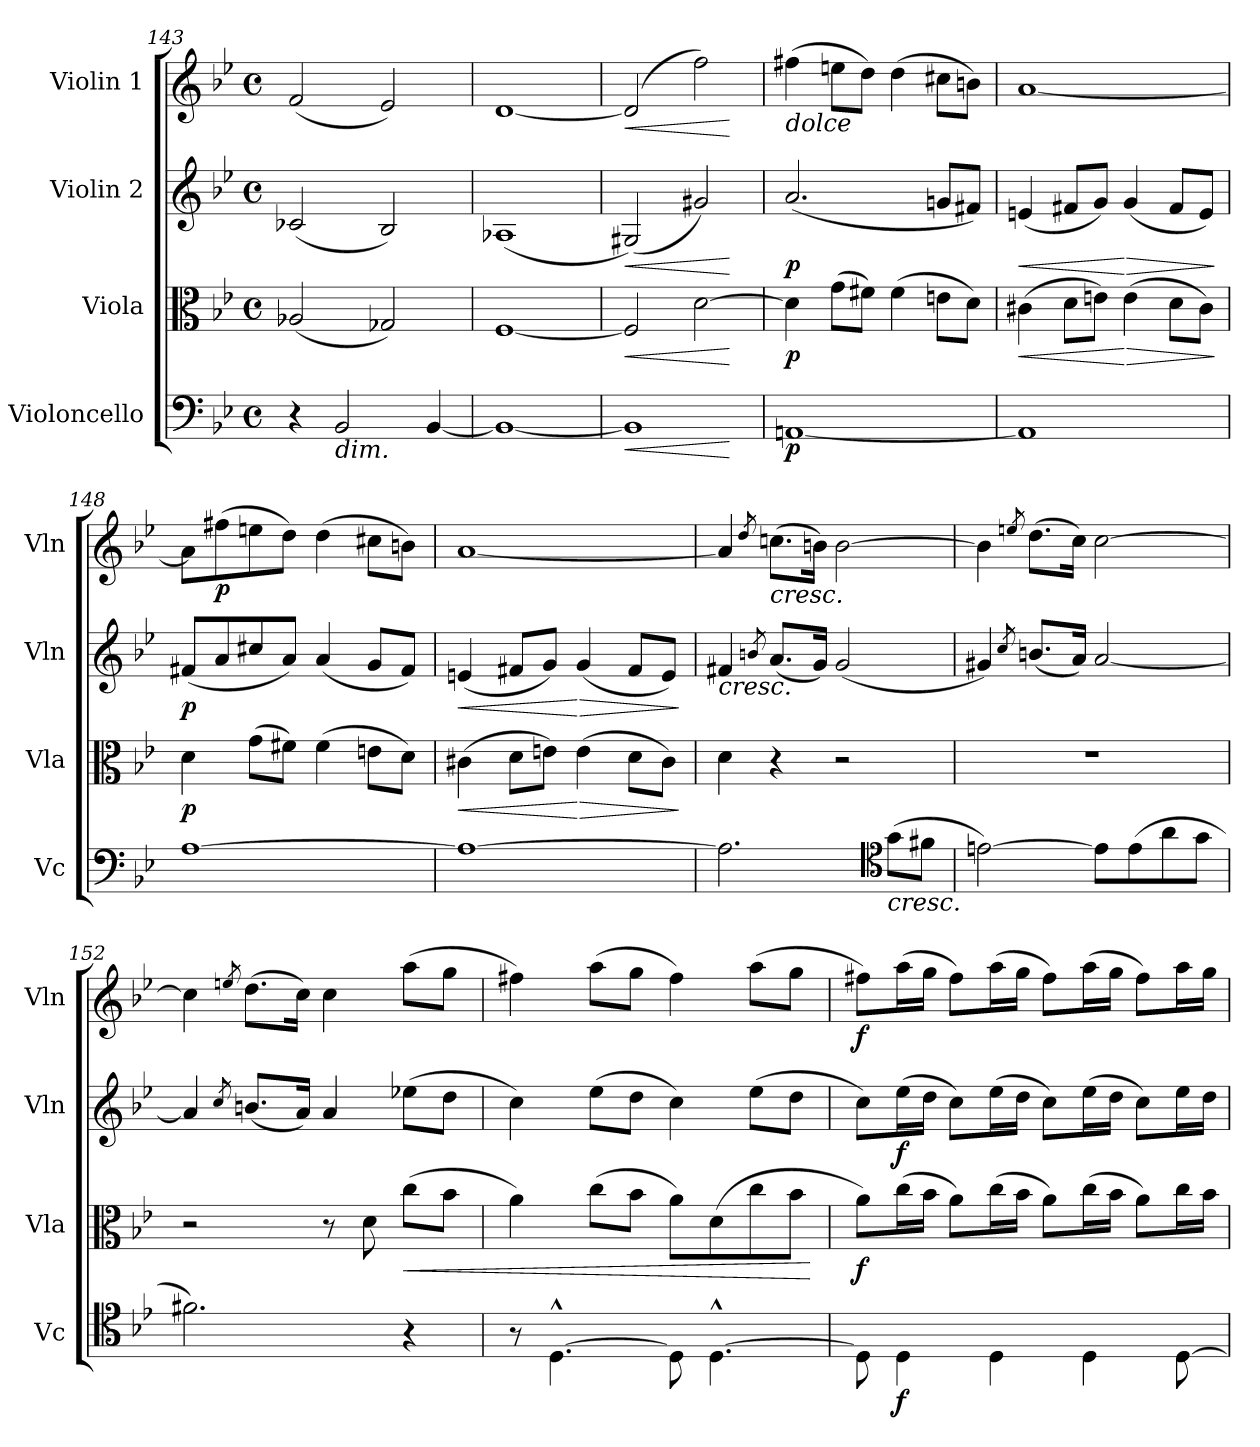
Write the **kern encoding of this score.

**kern	**dynam	**kern	**dynam	**kern	**dynam	**kern	**dynam
*part4	*part4	*part3	*part3	*part2	*part2	*part1	*part1
*staff4	*staff4	*staff3	*staff3	*staff2	*staff2	*staff1	*staff1
*I"Violoncello	*	*I"Viola	*	*I"Violin 2	*	*I"Violin 1	*
*I'Vc	*	*I'Vla	*	*I'Vln	*	*I'Vln	*
*clefF4	*	*clefC3	*	*clefG2	*	*clefG2	*
*k[b-e-]	*	*k[b-e-]	*	*k[b-e-]	*	*k[b-e-]	*
*M4/4	*	*M4/4	*	*M4/4	*	*M4/4	*
*met(c)	*	*met(c)	*	*met(c)	*	*met(c)	*
=143	=143	=143	=143	=143	=143	=143	=143
4r	.	(<2A-X/	.	(<2c-X/	.	(<2f/	.
!LO:TX:b:i:t=dim.	!	!	!	!	!	!	!
2BB-/	.	.	.	.	.	.	.
.	.	2G-X/)	.	2B-/)	.	2e-/)	.
[4BB-/	.	.	.	.	.	.	.
=144	=144	=144	=144	=144	=144	=144	=144
1BB-_	.	[1F	.	(<1A-X	.	[1d	.
=145	=145	=145	=145	=145	=145	=145	=145
!	!LO:HP:b	!	!LO:HP:b	!	!LO:HP:b	!	!LO:HP:b
1BB-]	<	2F/]	<	(<2G#X/)	<	(>2d/]	<
.	.	[2d\	.	2g#X/)	.	2ff\)	.
.	[	.	[	.	[	.	[
=146	=146	=146	=146	=146	=146	=146	=146
!	!	!	!	!	!	!LO:TX:b:i:t=dolce	!
!	!LO:DY:b	!	!LO:DY:b	!	!LO:DY:b	!	!
[1AAn	p	4d\]	p	(<2.a/	p	(>4ff#X\	.
.	.	(>8g\L	.	.	.	8een\L	.
.	.	8f#X\J)	.	.	.	8dd\J)	.
.	.	(>4f#\	.	.	.	(>4dd\	.
.	.	8en\L	.	8gn/L	.	8cc#X\L	.
.	.	8d\J)	.	8f#X/J)	.	8bn\J)	.
=147	=147	=147	=147	=147	=147	=147	=147
*^	*	*	*	*	*	*	*
!	!	!	!	!LO:HP:b	!	!LO:HP:b	!	!
*	*	*	*	*	*	*	*^	*
1AA]	2ryy	.	(>4c#X\	<	(<4en/	<	[1a	2ryy	.
.	.	.	8d\L	.	8f#X/L	.	.	.	.
.	.	.	8en\J)	.	8g/J)	.	.	.	.
!	!	!	!	!LO:HP:n=1:b	!	!LO:HP:n=1:b	!	!	!
.	2ryy	.	(>4e\	[ >	(<4g/	[ >	.	2ryy	.
.	.	.	8d\L	.	8f#/L	.	.	.	.
.	.	.	8c#\J)	.	8e/J)	.	.	.	.
*v	*v	*	*	*	*	*	*v	*v	*
.	.	.	]	.	]	.	.
=148	=148	=148	=148	=148	=148	=148	=148
!	!	!	!LO:DY:b	!	!LO:DY:b	!	!
[1A	.	4d\	p	(<8f#X/L	p	8a\L]	.
!	!	!	!	!	!	!	!LO:DY:b
.	.	.	.	8a/	.	(>8ff#X\	p
.	.	(>8g\L	.	8cc#X/	.	8een\	.
.	.	8f#X\J)	.	8a/J)	.	8dd\J)	.
.	.	(>4f#\	.	(<4a/	.	(>4dd\	.
.	.	8en\L	.	8g/L	.	8cc#X\L	.
.	.	8d\J)	.	8f#/J)	.	8bn\J)	.
=149	=149	=149	=149	=149	=149	=149	=149
*^	*	*	*	*	*	*	*
!	!	!	!	!LO:HP:b	!	!LO:HP:b	!	!
*	*	*	*	*	*	*	*^	*
1A_	2ryy	.	(>4c#X\	<	(<4en/	<	[1a	2ryy	.
.	.	.	8d\L	.	8f#X/L	.	.	.	.
.	.	.	8en\J)	.	8g/J)	.	.	.	.
!	!	!	!	!LO:HP:n=1:b	!	!LO:HP:n=1:b	!	!	!
.	2ryy	.	(>4e\	[ >	(<4g/	[ >	.	2ryy	.
.	.	.	8d\L	.	8f#/L	.	.	.	.
.	.	.	8c#\J)	.	8e/J)	.	.	.	.
*v	*v	*	*	*	*	*	*v	*v	*
.	.	.	]	.	]	.	.
=150	=150	=150	=150	=150	=150	=150	=150
!	!	!	!	!LO:TX:b:i:t=cresc.	!	!	!
2.A\]	.	4d\	.	4f#X/	.	4a/]	.
.	.	.	.	8qbn/	.	8qdd/	.
!	!	!	!	!	!	!LO:TX:b:i:t=cresc.	!
.	.	4r	.	(<8.a/L	.	(>8.ccn\L	.
.	.	.	.	16g/Jk)	.	16bn\Jk)	.
.	.	2r	.	(<2g/	.	[2b\	.
*clefC4	*	*	*	*	*	*	*
!LO:TX:b:i:t=cresc.	!	!	!	!	!	!	!
(>8g\L	.	.	.	.	.	.	.
8f#X\J	.	.	.	.	.	.	.
=151	=151	=151	=151	=151	=151	=151	=151
[2en\)	.	1r	.	4g#X/)	.	4b\]	.
.	.	.	.	8qcc/	.	8qeen/	.
.	.	.	.	(<8.bn/L	.	(>8.dd\L	.
.	.	.	.	16a/Jk)	.	16cc\Jk)	.
8e\L]	.	.	.	[2a/	.	[2cc\	.
(>8e\	.	.	.	.	.	.	.
8a\	.	.	.	.	.	.	.
8g\J	.	.	.	.	.	.	.
!!LO:LB:g=z
=152	=152	=152	=152	=152	=152	=152	=152
2.f#X\)	.	2r	.	4a/]	.	4cc\]	.
.	.	.	.	8qcc/	.	8qeen/	.
.	.	.	.	(<8.bn/L	.	(>8.dd\L	.
.	.	.	.	16a/Jk)	.	16cc\Jk)	.
.	.	8r	.	4a/	.	4cc\	.
.	.	8d\	.	.	.	.	.
!	!	!	!LO:HP:b	!	!	!	!
4r	.	(>8cc\L	<	(>8ee-X\L	.	(>8aa\L	.
.	.	8b-\J	.	8dd\J	.	8gg\J	.
=153	=153	=153	=153	=153	=153	=153	=153
8r	.	4a\)	.	4cc\)	.	4ff#X\)	.
[4.D^^\	.	.	.	.	.	.	.
.	.	(>8cc\L	.	(>8ee-\L	.	(>8aa\L	.
.	.	8b-\J	.	8dd\J	.	8gg\J	.
8D\]	.	8a\L)	.	4cc\)	.	4ff#\)	.
[4.D^^\	.	(>8d\	.	.	.	.	.
.	.	8cc\	.	(>8ee-\L	.	(>8aa\L	.
.	.	8b-\J	.	8dd\J	.	8gg\J	.
.	.	.	[	.	.	.	.
=154	=154	=154	=154	=154	=154	=154	=154
!	!	!	!LO:DY:b	!	!	!	!LO:DY:b
8D\]	.	8a\L)	f	8cc\L)	.	8ff#X\L)	f
!	!LO:DY:b	!	!	!	!LO:DY:b	!	!
4D\	f	(>16cc\L	.	(>16ee-\L	f	(>16aa\L	.
.	.	16b-\JJ	.	16dd\JJ	.	16gg\JJ	.
.	.	8a\L)	.	8cc\L)	.	8ff#\L)	.
4D\	.	(>16cc\L	.	(>16ee-\L	.	(>16aa\L	.
.	.	16b-\JJ	.	16dd\JJ	.	16gg\JJ	.
.	.	8a\L)	.	8cc\L)	.	8ff#\L)	.
4D\	.	(>16cc\L	.	(>16ee-\L	.	(>16aa\L	.
.	.	16b-\JJ	.	16dd\JJ	.	16gg\JJ	.
.	.	8a\L)	.	8cc\L)	.	8ff#\L)	.
[8D\	.	16cc\L	.	16ee-\L	.	16aa\L	.
.	.	16b-\JJ	.	16dd\JJ	.	16gg\JJ	.
=	=	=	=	=	=	=	=
*-	*-	*-	*-	*-	*-	*-	*-
